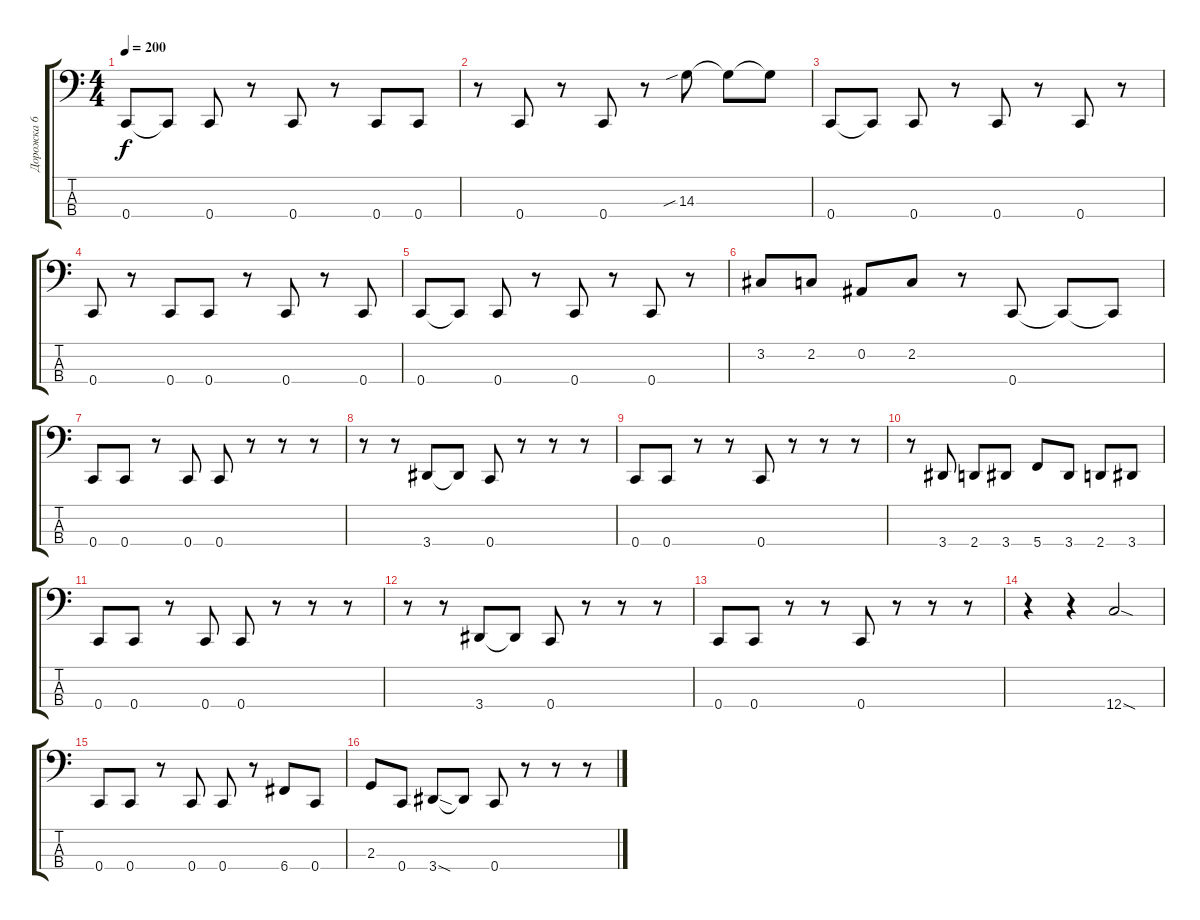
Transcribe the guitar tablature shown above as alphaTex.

\track ("Дорожка 6" "Дорожка 6") {instrument electricbasspick}
\staff {score tabs}
\tuning (Eb2 Bb1 F1 C1) {hide}
\ts (4 4)
\tempo 200
\clef f4
\ks c
0.4.8{dy f} 0.4{t}.8 0.4.8 r.8 0.4.8 r.8 0.4.8 0.4.8 |
r.8 0.4.8 r.8 0.4.8 r.8 14.3{sib}.8 14.3{t}.8 14.3{t}.8 |
0.4.8 0.4{t}.8 0.4.8 r.8 0.4.8 r.8 0.4.8 r.8 |
0.4.8 r.8 0.4.8 0.4.8 r.8 0.4.8 r.8 0.4.8 |
0.4.8 0.4{t}.8 0.4.8 r.8 0.4.8 r.8 0.4.8 r.8 |
3.2.8 2.2.8 0.2.8 2.2.8 r.8 0.4.8 0.4{t}.8 0.4{t}.8 |
0.4.8 0.4.8 r.8 0.4.8 0.4.8 r.8 r.8 r.8 |
r.8 r.8 3.4.8 3.4{t}.8 0.4.8 r.8 r.8 r.8 |
0.4.8 0.4.8 r.8 r.8 0.4.8 r.8 r.8 r.8 |
r.8 3.4.8 2.4.8 3.4.8 5.4.8 3.4.8 2.4.8 3.4.8 |
0.4.8 0.4.8 r.8 0.4.8 0.4.8 r.8 r.8 r.8 |
r.8 r.8 3.4.8 3.4{t}.8 0.4.8 r.8 r.8 r.8 |
0.4.8 0.4.8 r.8 r.8 0.4.8 r.8 r.8 r.8 |
r.4 r.4 12.4{sod}.2 |
0.4.8 0.4.8 r.8 0.4.8 0.4.8 r.8 6.4.8 0.4.8 |
2.3.8 0.4.8 3.4{sod}.8 3.4{t}.8 0.4.8 r.8 r.8 r.8
